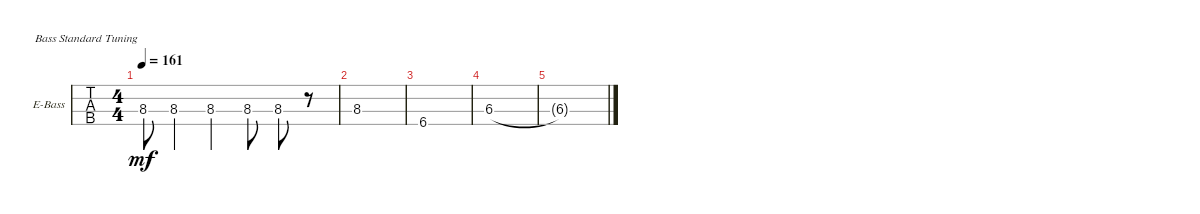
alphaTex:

\defaultSystemsLayout 4
\bracketExtendMode groupsimilarinstruments
\firstSystemTrackNameOrientation horizontal
\otherSystemsTrackNameOrientation horizontal
\chordDiagramsInScore
\track ("Basse" "E-Bass") {instrument electricbassfinger}
\staff {tabs}
\tuning (G2 D2 A1 E1)
\ts (4 4)
\tempo 161
\clef f4
\ks c
8.3{t}.8{dy mf} 8.3.4 8.3.4 8.3.8 8.3.8 r.8 |
8.3.1 |
6.4.1 |
6.3.1 |
6.3{t}.1
